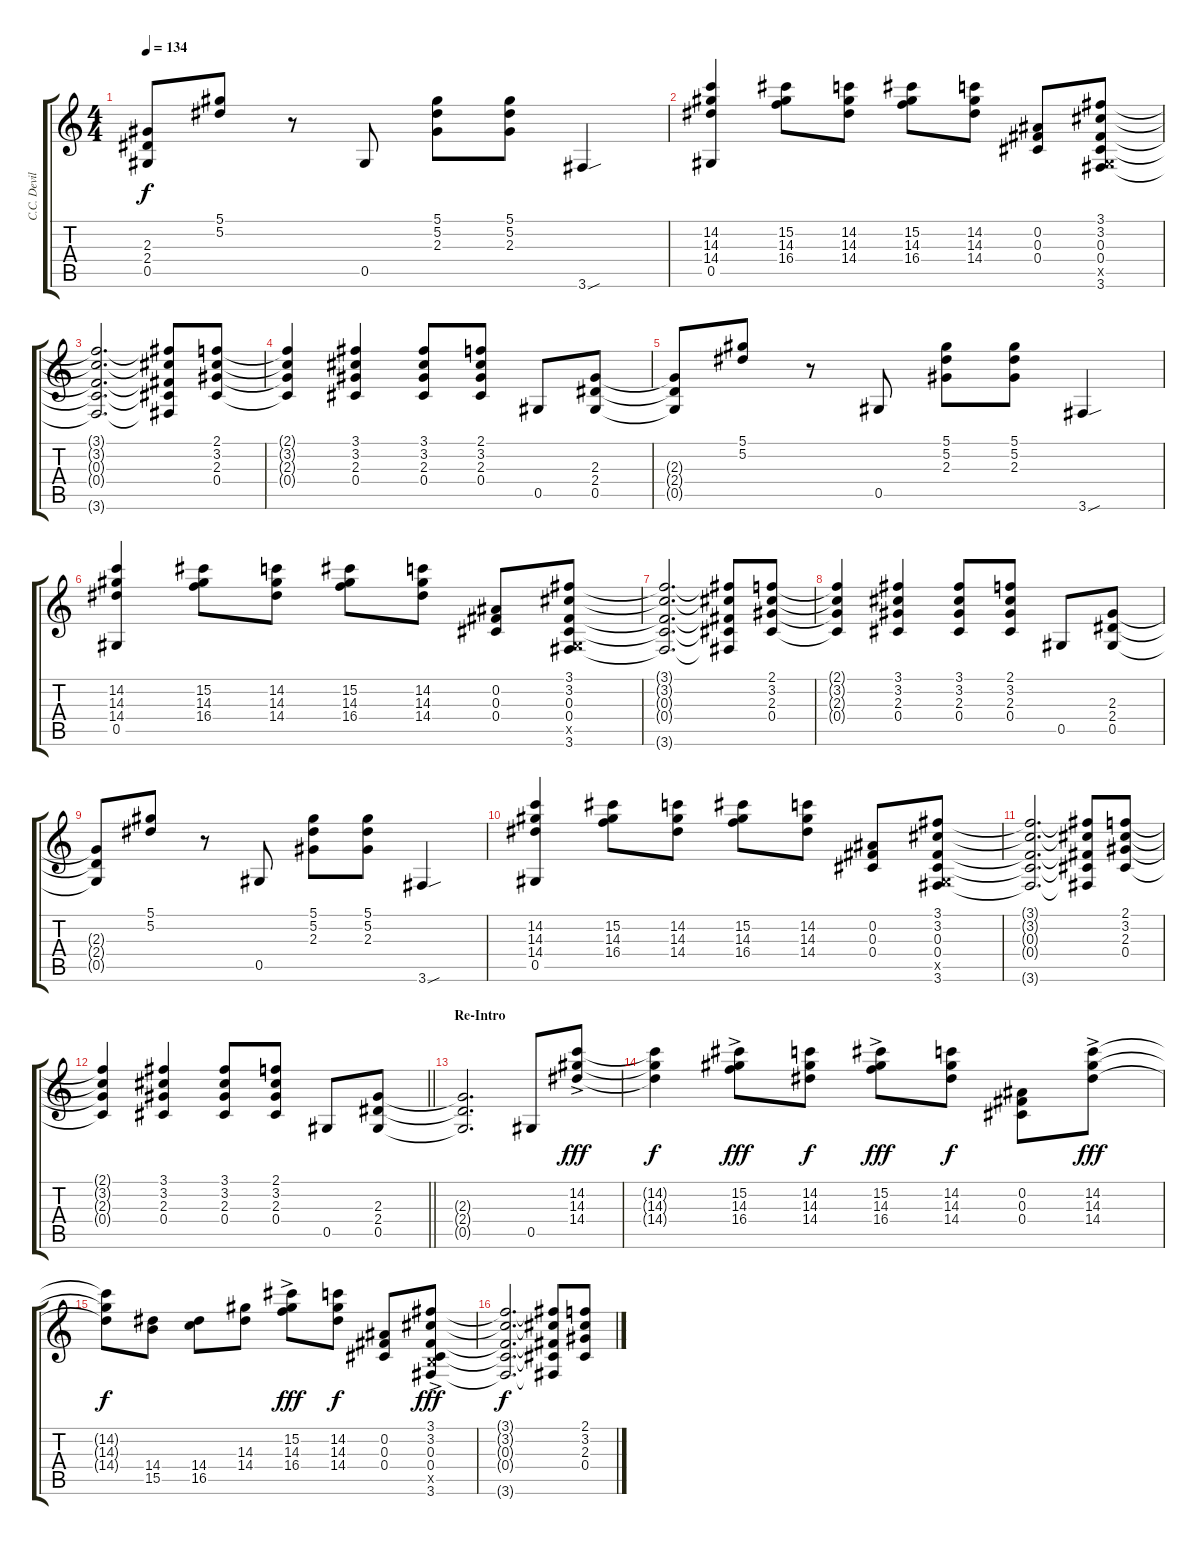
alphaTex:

\track ("C.C. Deville ( Rythm )" "C.C. Devil") {instrument distortionguitar}
\staff {score tabs}
\tuning (Eb4 Bb3 Gb3 Db3 Ab2 Eb2) {hide}
\ts (4 4)
\tempo 134
\clef g2
\ks c
(2.3{t} 2.4{t} 0.5{t}).8{dy f} (5.1 5.2).8 r.8 0.5.8 (5.1 5.2 2.3).8 (5.1 5.2 2.3).8 3.6{sou}.4 |
(14.2 14.3 14.4 0.5).4 (15.2 14.3 16.4).8 (14.2 14.3 14.4).8 (15.2 14.3 16.4).8 (14.2 14.3 14.4).8 (0.2 0.3 0.4).8 (3.1 3.2 0.3 0.4 0.5{x} 3.6).8 |
(3.1{t} 3.2{t} 0.3{t} 0.4{t} 3.6{t}).2{d} (3.1{t} 3.2{t} 0.3{t} 0.4{t} 3.6{t}).8 (2.1 3.2 2.3 0.4).8 |
(2.1{t} 3.2{t} 2.3{t} 0.4{t}).4 (3.1 3.2 2.3 0.4).4 (3.1 3.2 2.3 0.4).8 (2.1 3.2 2.3 0.4).8 0.5.8 (2.3 2.4 0.5).8 |
(2.3{t} 2.4{t} 0.5{t}).8 (5.1 5.2).8 r.8 0.5.8 (5.1 5.2 2.3).8 (5.1 5.2 2.3).8 3.6{sou}.4 |
(14.2 14.3 14.4 0.5).4 (15.2 14.3 16.4).8 (14.2 14.3 14.4).8 (15.2 14.3 16.4).8 (14.2 14.3 14.4).8 (0.2 0.3 0.4).8 (3.1 3.2 0.3 0.4 0.5{x} 3.6).8 |
(3.1{t} 3.2{t} 0.3{t} 0.4{t} 3.6{t}).2{d} (3.1{t} 3.2{t} 0.3{t} 0.4{t} 3.6{t}).8 (2.1 3.2 2.3 0.4).8 |
(2.1{t} 3.2{t} 2.3{t} 0.4{t}).4 (3.1 3.2 2.3 0.4).4 (3.1 3.2 2.3 0.4).8 (2.1 3.2 2.3 0.4).8 0.5.8 (2.3 2.4 0.5).8 |
(2.3{t} 2.4{t} 0.5{t}).8 (5.1 5.2).8 r.8 0.5.8 (5.1 5.2 2.3).8 (5.1 5.2 2.3).8 3.6{sou}.4 |
(14.2 14.3 14.4 0.5).4 (15.2 14.3 16.4).8 (14.2 14.3 14.4).8 (15.2 14.3 16.4).8 (14.2 14.3 14.4).8 (0.2 0.3 0.4).8 (3.1 3.2 0.3 0.4 0.5{x} 3.6).8 |
(3.1{t} 3.2{t} 0.3{t} 0.4{t} 3.6{t}).2{d} (3.1{t} 3.2{t} 0.3{t} 0.4{t} 3.6{t}).8 (2.1 3.2 2.3 0.4).8 |
\barLineRight lightlight
(2.1{t} 3.2{t} 2.3{t} 0.4{t}).4 (3.1 3.2 2.3 0.4).4 (3.1 3.2 2.3 0.4).8 (2.1 3.2 2.3 0.4).8 0.5.8 (2.3 2.4 0.5).8 |
\section ("" "Re-Intro")
(2.3{t} 2.4{t} 0.5{t}).2{d} 0.5.8 (14.2{ac} 14.3{ac} 14.4{ac}).8{dy fff} |
(14.2{t} 14.3{t} 14.4{t}).4{dy f} (15.2{ac} 14.3{ac} 16.4{ac}).8{dy fff} (14.2 14.3 14.4).8{dy f} (15.2{ac} 14.3{ac} 16.4{ac}).8{dy fff} (14.2 14.3 14.4).8{dy f} (0.2 0.3 0.4).8 (14.2{ac} 14.3{ac} 14.4{ac}).8{dy fff} |
(14.2{t} 14.3{t} 14.4{t}).8{dy f} (14.4 15.5).8 (14.4 16.5).8 (14.3 14.4).8 (15.2{ac} 14.3{ac} 16.4{ac}).8{dy fff} (14.2 14.3 14.4).8{dy f} (0.2 0.3 0.4).8 (3.1{ac} 3.2{ac} 0.3{ac} 0.4{ac} 3.5{ac x} 3.6{ac}).8{dy fff} |
(3.1{t} 3.2{t} 0.3{t} 0.4{t} 3.6{t}).2{d dy f} (3.1{t} 3.2{t} 0.3{t} 0.4{t} 3.6{t}).8 (2.1 3.2 2.3 0.4).8
